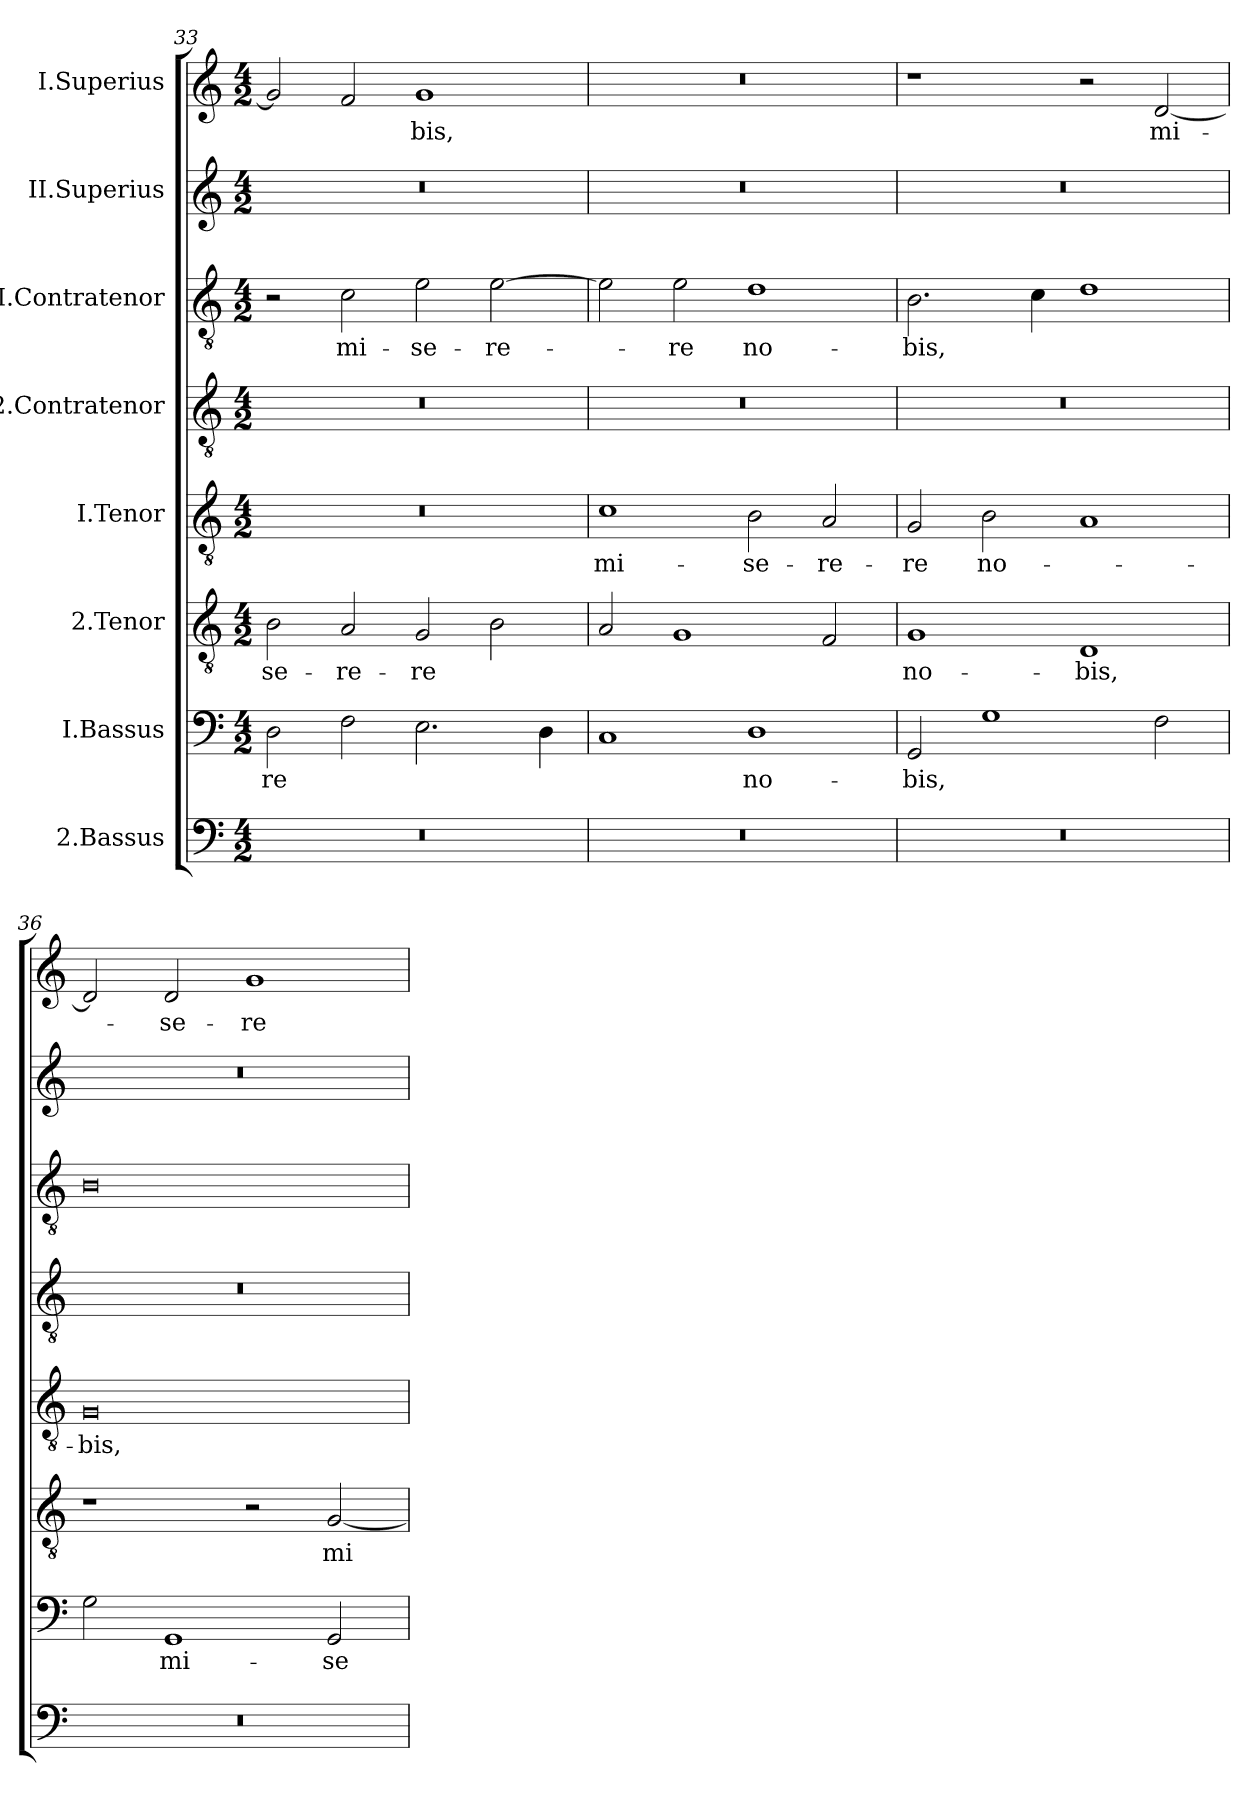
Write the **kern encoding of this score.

**kern	**kern	**text	**kern	**text	**kern	**text	**kern	**kern	**text	**kern	**kern	**text
*part8	*part7	*part7	*part6	*part6	*part5	*part5	*part4	*part3	*part3	*part2	*part1	*part1
*staff8	*staff7	*staff7	*staff6	*staff6	*staff5	*staff5	*staff4	*staff3	*staff3	*staff2	*staff1	*staff1
*I"2.Bassus	*I"I.Bassus	*	*I"2.Tenor	*	*I"I.Tenor	*	*I"2.Contratenor	*I"I.Contratenor	*	*I"II.Superius	*I"I.Superius	*
*clefF4	*clefF4	*	*clefGv2	*	*clefGv2	*	*clefGv2	*clefGv2	*	*clefG2	*clefG2	*
*k[]	*k[]	*	*k[]	*	*k[]	*	*k[]	*k[]	*	*k[]	*k[]	*
*M4/2	*M4/2	*	*M4/2	*	*M4/2	*	*M4/2	*M4/2	*	*M4/2	*M4/2	*
=33	=33	=33	=33	=33	=33	=33	=33	=33	=33	=33	=33	=33
0r	2D\	-re	2B\	-se-	0r	.	0r	2r	.	0r	2g/]	.
.	2F\	.	2A/	-re-	.	.	.	2c\	mi-	.	2f/	.
.	2.E\	.	2G/	-re	.	.	.	2e\	-se-	.	1g/	-bis,
.	.	.	2B\	.	.	.	.	[2e\	-re-	.	.	.
.	4D\	.	.	.	.	.	.	.	.	.	.	.
=34	=34	=34	=34	=34	=34	=34	=34	=34	=34	=34	=34	=34
0r	1C/	.	2A/	.	1c\	mi-	0r	2e\]	.	0r	0r	.
.	.	.	1G/	.	.	.	.	2e\	-re	.	.	.
.	1D\	no-	.	.	2B\	-se-	.	1d\	no-	.	.	.
.	.	.	2F/	.	2A/	-re-	.	.	.	.	.	.
=35	=35	=35	=35	=35	=35	=35	=35	=35	=35	=35	=35	=35
0r	2GG/	-bis,	1G/	no-	2G/	-re	0r	2.B\	-bis,	0r	1r	.
.	1G\	.	.	.	2B\	no-	.	.	.	.	.	.
.	.	.	.	.	.	.	.	4c\	.	.	.	.
.	.	.	1D/	-bis,	1A/	.	.	1d\	.	.	2r	.
.	2F\	.	.	.	.	.	.	.	.	.	[2d/	mi-
=36	=36	=36	=36	=36	=36	=36	=36	=36	=36	=36	=36	=36
0r	2G\	.	1r	.	0G/	-bis,	0r	0B\	.	0r	2d/]	.
.	1GG/	mi-	.	.	.	.	.	.	.	.	2d/	-se-
.	.	.	2r	.	.	.	.	.	.	.	1g/	-re-
.	2GG/	-se-	[2G/	mi-	.	.	.	.	.	.	.	.
=	=	=	=	=	=	=	=	=	=	=	=	=
*-	*-	*-	*-	*-	*-	*-	*-	*-	*-	*-	*-	*-
